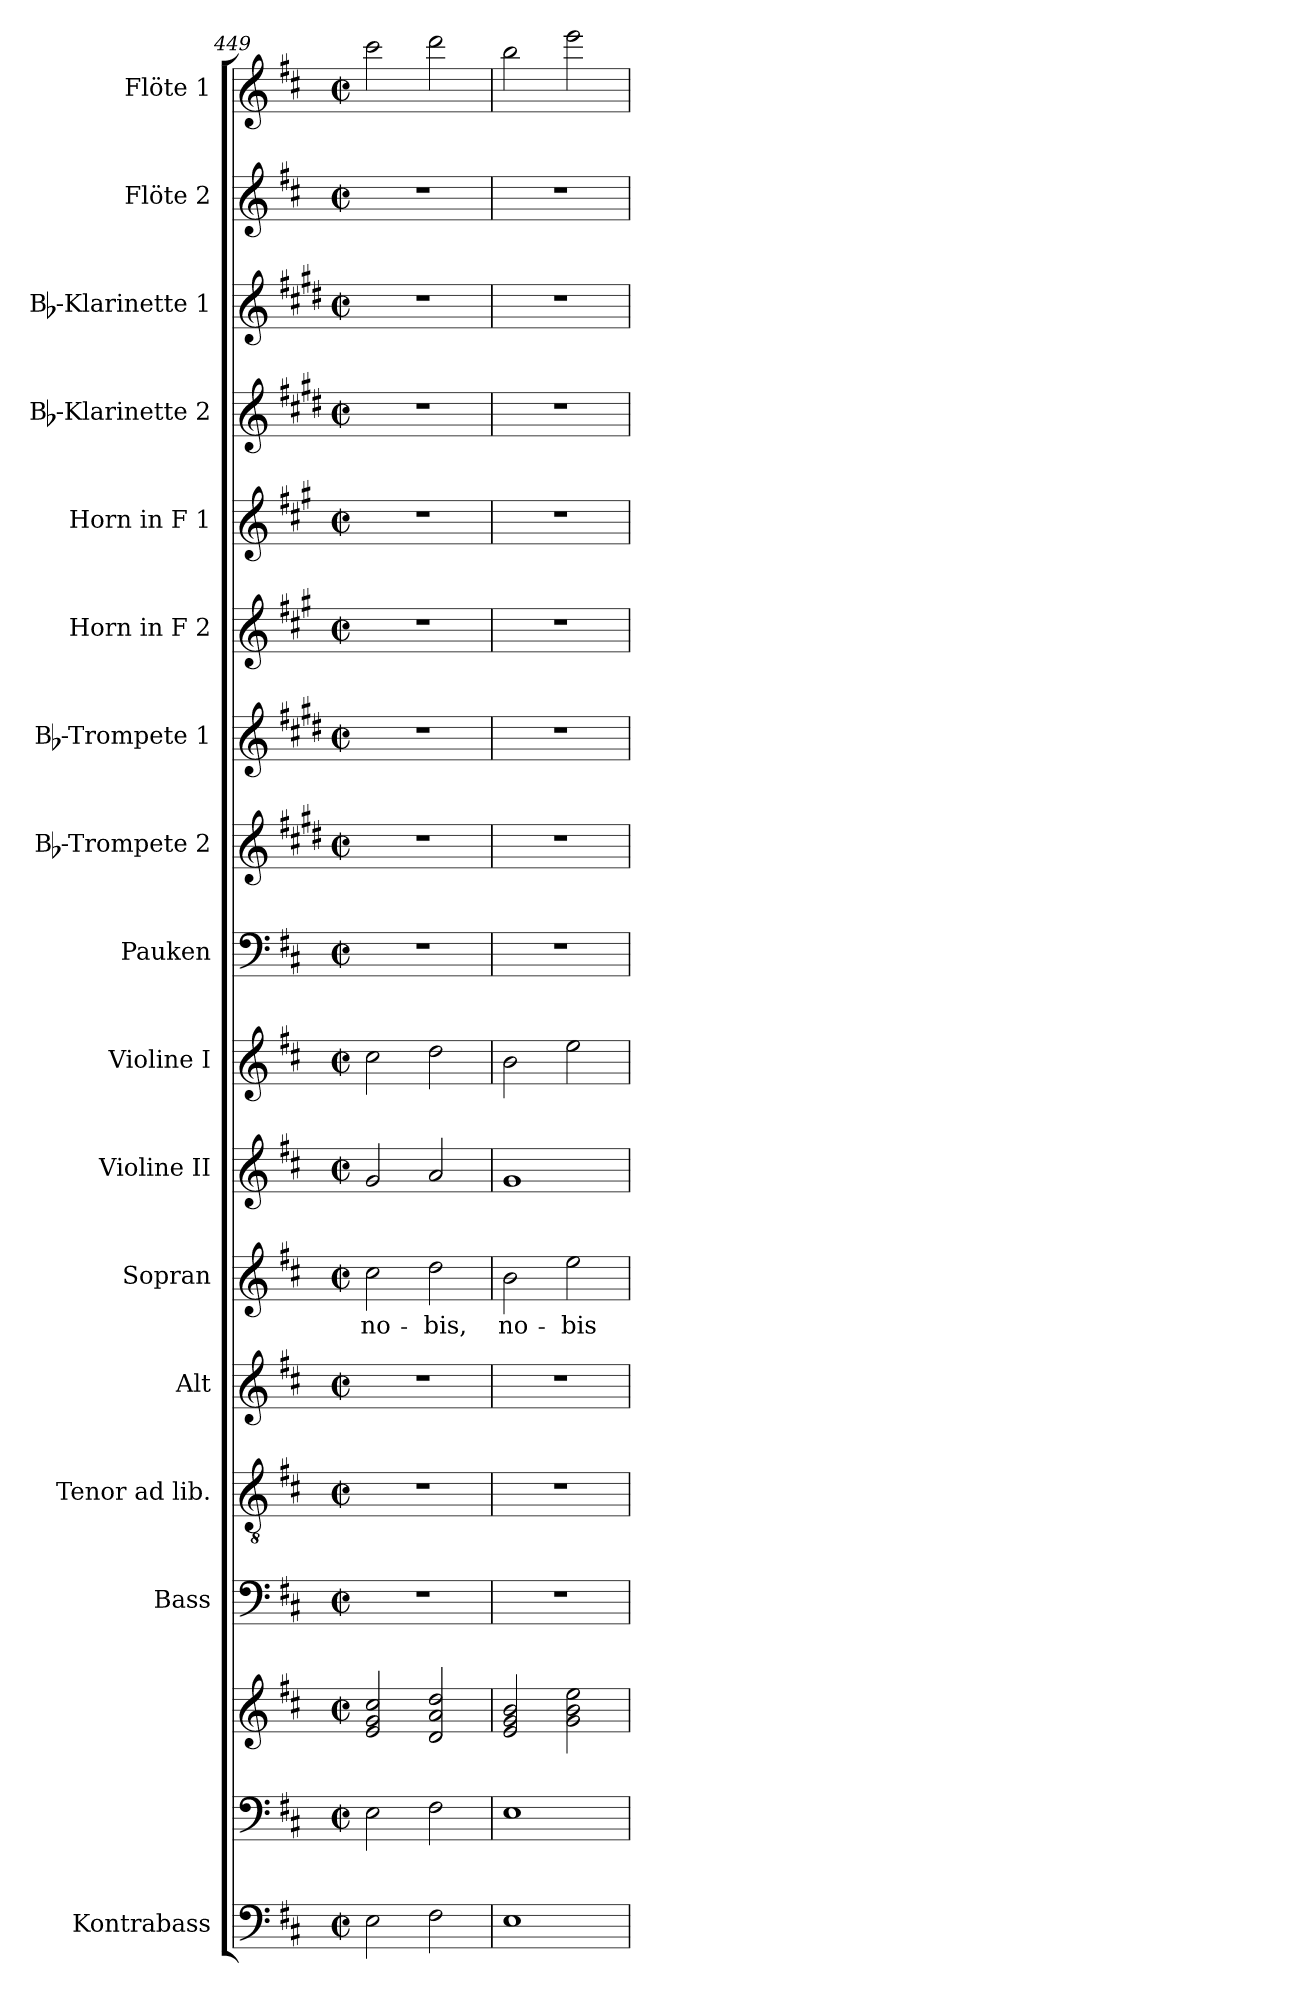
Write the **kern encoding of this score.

**kern	**kern	**kern	**kern	**kern	**kern	**kern	**text	**kern	**kern	**kern	**kern	**kern	**kern	**kern	**kern	**kern	**kern	**kern
*part17	*part16	*part16	*part15	*part14	*part13	*part12	*part12	*part11	*part10	*part9	*part8	*part7	*part6	*part5	*part4	*part3	*part2	*part1
*staff18	*staff17	*staff16	*staff15	*staff14	*staff13	*staff12	*staff12	*staff11	*staff10	*staff9	*staff8	*staff7	*staff6	*staff5	*staff4	*staff3	*staff2	*staff1
*I"Kontrabass	*	*	*I"Bass	*I"Tenor ad lib.	*I"Alt	*I"Sopran	*	*I"Violine II	*I"Violine I	*I"Pauken	*I"Bb-Trompete 2	*I"Bb-Trompete 1	*I"Horn in F 2	*I"Horn in F 1	*I"Bb-Klarinette 2	*I"Bb-Klarinette 1	*I"Flöte 2	*I"Flöte 1
*I'Kb.	*	*	*I'B.	*I'T.	*I'A.	*I'S.	*	*I'Vl. II	*I'Vl. I	*I'Pk.	*I'Bb Trp. 2	*I'Bb Trp. 1	*	*	*I'Bb Kl. 2	*I'Bb Kl. 1	*I'Fl. 2	*I'Fl. 1
*clefF4	*clefF4	*clefG2	*clefF4	*clefGv2	*clefG2	*clefG2	*	*clefG2	*clefG2	*clefF4	*clefG2	*clefG2	*clefG2	*clefG2	*clefG2	*clefG2	*clefG2	*clefG2
*ITrd7c12	*	*	*	*	*	*	*	*	*	*	*ITrd1c2	*ITrd1c2	*ITrd4c7	*ITrd4c7	*ITrd1c2	*ITrd1c2	*	*
*k[f#c#]	*k[f#c#]	*k[f#c#]	*k[f#c#]	*k[f#c#]	*k[f#c#]	*k[f#c#]	*	*k[f#c#]	*k[f#c#]	*k[f#c#]	*k[f#c#]	*k[f#c#]	*k[f#c#]	*k[f#c#]	*k[f#c#]	*k[f#c#]	*k[f#c#]	*k[f#c#]
*D:	*D:	*D:	*D:	*D:	*D:	*D:	*	*D:	*D:	*D:	*D:	*D:	*D:	*D:	*D:	*D:	*D:	*D:
*M2/2	*M2/2	*M2/2	*M2/2	*M2/2	*M2/2	*M2/2	*	*M2/2	*M2/2	*M2/2	*M2/2	*M2/2	*M2/2	*M2/2	*M2/2	*M2/2	*M2/2	*M2/2
*met(c|)	*met(c|)	*met(c|)	*met(c|)	*met(c|)	*met(c|)	*met(c|)	*	*met(c|)	*met(c|)	*met(c|)	*met(c|)	*met(c|)	*met(c|)	*met(c|)	*met(c|)	*met(c|)	*met(c|)	*met(c|)
=449	=449	=449	=449	=449	=449	=449	=449	=449	=449	=449	=449	=449	=449	=449	=449	=449	=449	=449
!	!	!	!	!	!	!	!LO:LY:b	!	!	!	!	!	!	!	!	!	!	!
2EE\	2E\	2e/ 2g/ 2cc#/	1r	1r	1r	2cc#\	no-	2g/	2cc#\	1r	1r	1r	1r	1r	1r	1r	1r	2ccc#\
!	!	!	!	!	!	!	!LO:LY:b	!	!	!	!	!	!	!	!	!	!	!
2FF#\	2F#\	2d/ 2a/ 2dd/	.	.	.	2dd\	-bis,	2a/	2dd\	.	.	.	.	.	.	.	.	2ddd\
=450	=450	=450	=450	=450	=450	=450	=450	=450	=450	=450	=450	=450	=450	=450	=450	=450	=450	=450
!	!	!	!	!	!	!	!LO:LY:b	!	!	!	!	!	!	!	!	!	!	!
1EE	1E	2e/ 2g/ 2b/	1r	1r	1r	2b\	no-	1g	2b\	1r	1r	1r	1r	1r	1r	1r	1r	2bb\
!	!	!	!	!	!	!	!LO:LY:b	!	!	!	!	!	!	!	!	!	!	!
.	.	2g\ 2b\ 2ee\	.	.	.	2ee\	-bis	.	2ee\	.	.	.	.	.	.	.	.	2eee\
=	=	=	=	=	=	=	=	=	=	=	=	=	=	=	=	=	=	=
*-	*-	*-	*-	*-	*-	*-	*-	*-	*-	*-	*-	*-	*-	*-	*-	*-	*-	*-
